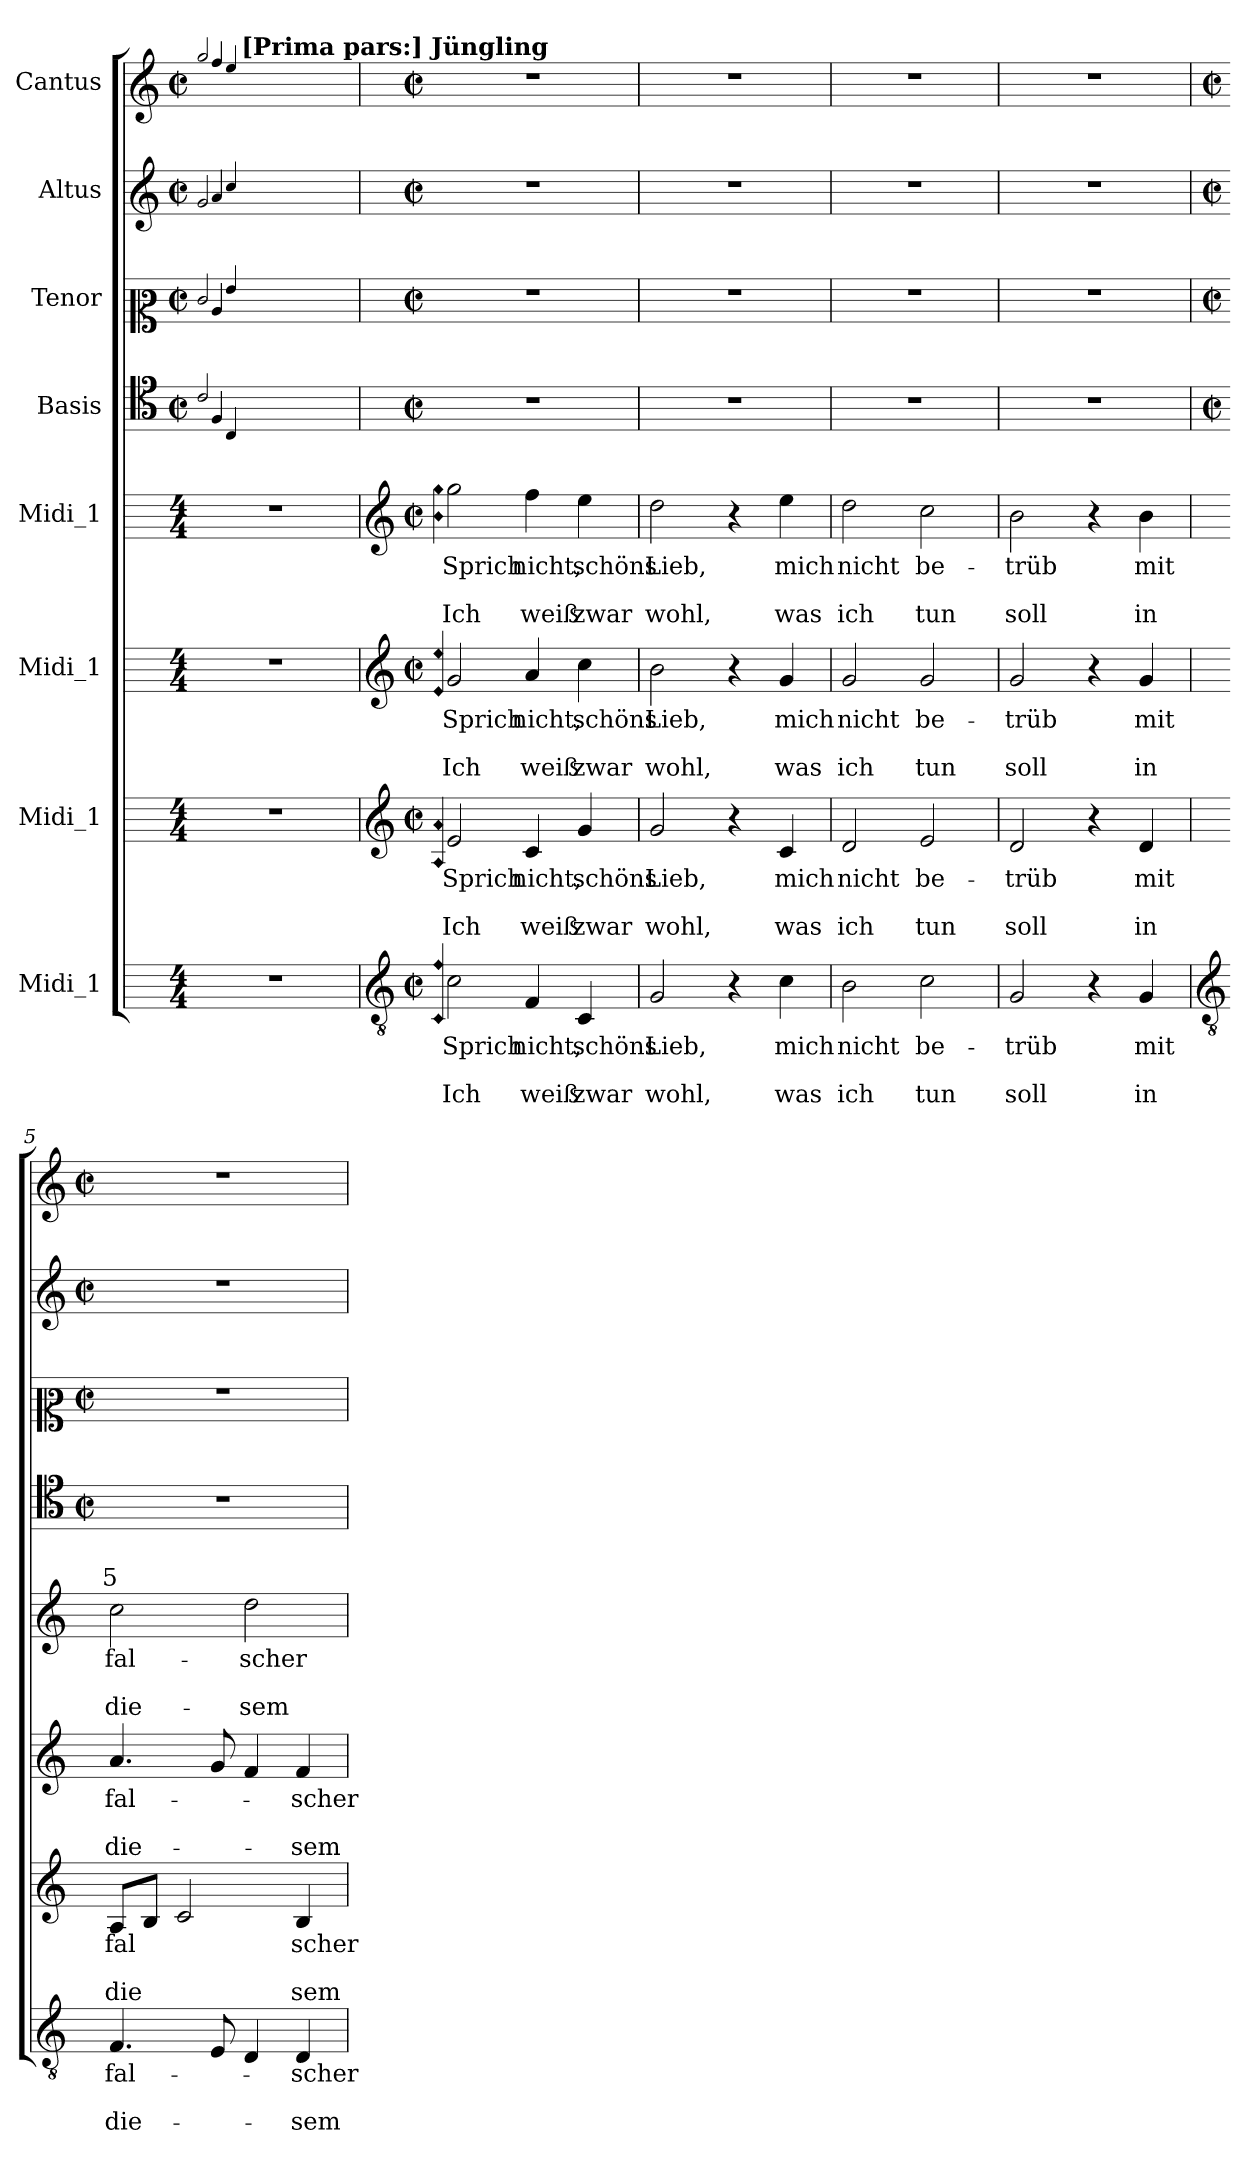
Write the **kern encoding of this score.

**kern	**text	**text	**text	**kern	**text	**text	**text	**kern	**text	**text	**text	**kern	**text	**text	**text	**kern	**kern	**kern	**kern
*part8	*part8	*part8	*part8	*part7	*part7	*part7	*part7	*part6	*part6	*part6	*part6	*part5	*part5	*part5	*part5	*part4	*part3	*part2	*part1
*staff8	*staff8	*staff8	*staff8	*staff7	*staff7	*staff7	*staff7	*staff6	*staff6	*staff6	*staff6	*staff5	*staff5	*staff5	*staff5	*staff4	*staff3	*staff2	*staff1
*I"Midi_1	*	*	*	*I"Midi_1	*	*	*	*I"Midi_1	*	*	*	*I"Midi_1	*	*	*	*I"Basis	*I"Tenor	*I"Altus	*I"Cantus
*	*	*	*	*	*	*	*	*	*	*	*	*	*	*	*	*clefC4	*clefC2	*clefG2	*clefG2
*	*	*	*	*	*	*	*	*	*	*	*	*	*	*	*	*k[]	*k[]	*k[]	*k[]
*	*	*	*	*	*	*	*	*	*	*	*	*	*	*	*	*C:	*C:	*C:	*C:
*M4/4	*	*	*	*M4/4	*	*	*	*M4/4	*	*	*	*M4/4	*	*	*	*M2/2	*M2/2	*M2/2	*M2/2
*	*	*	*	*	*	*	*	*	*	*	*	*	*	*	*	*met(c|)	*met(c|)	*met(c|)	*met(c|)
=	=	=	=	=	=	=	=	=	=	=	=	=	=	=	=	=	=	=	=
.	.	.	.	.	.	.	.	.	.	.	.	.	.	.	.	2qqc	2qqe/	2qqg/	2qqgg
.	.	.	.	.	.	.	.	.	.	.	.	.	.	.	.	4qqF	4qqc	4qqa	4qqff
.	.	.	.	.	.	.	.	.	.	.	.	.	.	.	.	4qqC	4qqg	4qqcc	4qqee
!	!	!	!	!	!	!	!	!	!	!	!	!	!	!	!	!	!	!	!LO:TX:a:B:t=[Prima pars&colon;] Jüngling
1r	.	.	.	1r	.	.	.	1r	.	.	.	1r	.	.	.	1ryy	1ryy	1ryy	1ryy
!!LO:LB:g=z
=1	=1	=1	=1	=1	=1	=1	=1	=1	=1	=1	=1	=1	=1	=1	=1	=1	=1	=1	=1
*clefGv2	*	*	*	*clefG2	*	*	*	*clefG2	*	*	*	*clefG2	*	*	*	*	*	*	*
*k[]	*	*	*	*k[]	*	*	*	*k[]	*	*	*	*k[]	*	*	*	*	*	*	*
*C:	*	*	*	*C:	*	*	*	*C:	*	*	*	*C:	*	*	*	*	*	*	*
*M2/2	*	*	*	*M2/2	*	*	*	*M2/2	*	*	*	*M2/2	*	*	*	*M2/2	*M2/2	*M2/2	*M2/2
*met(c|)	*	*	*	*met(c|)	*	*	*	*met(c|)	*	*	*	*met(c|)	*	*	*	*met(c|)	*met(c|)	*met(c|)	*met(c|)
!	!	!	!	!	!	!	!	!	!	!	!	!LO:N:n=1:head=diamond	!	!	!	!	!	!	!
!	!	!	!	!	!	!	!	!LO:N:n=1:head=diamond	!	!	!	!LO:N:n=2:head=diamond	!	!	!	!	!	!	!
!	!	!	!	!LO:N:n=1:head=diamond	!	!	!	!LO:N:n=2:head=diamond	!	!	!	!	!	!	!	!	!	!	!
!LO:N:n=1:head=diamond	!	!	!	!LO:N:n=2:head=diamond	!	!	!	!	!	!	!	!	!	!	!	!	!	!	!
!LO:N:n=2:head=diamond	!	!	!	!	!	!	!	!	!	!	!	!	!	!	!	!	!	!	!
4qqC 4qqf	.	.	.	4qqA 4qqa	.	.	.	4qqe 4qqee	.	.	.	4qqb 4qqgg	.	.	.	.	.	.	.
!	!LO:LY:b	!	!LO:LY:b	!	!LO:LY:b	!	!LO:LY:b	!	!LO:LY:b	!	!LO:LY:b	!	!LO:LY:b	!	!LO:LY:b	!	!	!	!
2c	Sprich	.	Ich	2e	Sprich	.	Ich	2g	Sprich	.	Ich	2gg	Sprich	.	Ich	1r	1r	1r	1r
!	!LO:LY:b	!	!LO:LY:b	!	!LO:LY:b	!	!LO:LY:b	!	!LO:LY:b	!	!LO:LY:b	!	!LO:LY:b	!	!LO:LY:b	!	!	!	!
4F	nicht,	.	weiß	4c	nicht,	.	weiß	4a	nicht,	.	weiß	4ff	nicht,	.	weiß	.	.	.	.
!	!LO:LY:b	!	!LO:LY:b	!	!LO:LY:b	!	!LO:LY:b	!	!LO:LY:b	!	!LO:LY:b	!	!LO:LY:b	!	!LO:LY:b	!	!	!	!
4C	schöns	.	zwar	4g	schöns	.	zwar	4cc	schöns	.	zwar	4ee	schöns	.	zwar	.	.	.	.
=2	=2	=2	=2	=2	=2	=2	=2	=2	=2	=2	=2	=2	=2	=2	=2	=2	=2	=2	=2
!	!LO:LY:b	!	!LO:LY:b	!	!LO:LY:b	!	!LO:LY:b	!	!LO:LY:b	!	!LO:LY:b	!	!LO:LY:b	!	!LO:LY:b	!	!	!	!
2G	Lieb,	.	wohl,	2g	Lieb,	.	wohl,	2b	Lieb,	.	wohl,	2dd	Lieb,	.	wohl,	1r	1r	1r	1r
4r	.	.	.	4r	.	.	.	4r	.	.	.	4r	.	.	.	.	.	.	.
!	!LO:LY:b	!	!LO:LY:b	!	!LO:LY:b	!	!LO:LY:b	!	!LO:LY:b	!	!LO:LY:b	!	!LO:LY:b	!	!LO:LY:b	!	!	!	!
4c	mich	.	was	4c	mich	.	was	4g	mich	.	was	4ee	mich	.	was	.	.	.	.
=3	=3	=3	=3	=3	=3	=3	=3	=3	=3	=3	=3	=3	=3	=3	=3	=3	=3	=3	=3
!	!LO:LY:b	!	!LO:LY:b	!	!LO:LY:b	!	!LO:LY:b	!	!LO:LY:b	!	!LO:LY:b	!	!LO:LY:b	!	!LO:LY:b	!	!	!	!
2B	nicht	.	ich	2d	nicht	.	ich	2g	nicht	.	ich	2dd	nicht	.	ich	1r	1r	1r	1r
!	!LO:LY:b	!	!LO:LY:b	!	!LO:LY:b	!	!LO:LY:b	!	!LO:LY:b	!	!LO:LY:b	!	!LO:LY:b	!	!LO:LY:b	!	!	!	!
2c	be-	.	-tun	2e	be-	.	-tun	2g	be-	.	-tun	2cc	be-	.	-tun	.	.	.	.
=4	=4	=4	=4	=4	=4	=4	=4	=4	=4	=4	=4	=4	=4	=4	=4	=4	=4	=4	=4
!	!LO:LY:b	!	!LO:LY:b	!	!LO:LY:b	!	!LO:LY:b	!	!LO:LY:b	!	!LO:LY:b	!	!LO:LY:b	!	!LO:LY:b	!	!	!	!
2G	trüb	.	soll	2d	trüb	.	soll	2g	trüb	.	soll	2b	trüb	.	soll	1r	1r	1r	1r
4r	.	.	.	4r	.	.	.	4r	.	.	.	4r	.	.	.	.	.	.	.
!	!LO:LY:b	!	!LO:LY:b	!	!LO:LY:b	!	!LO:LY:b	!	!LO:LY:b	!	!LO:LY:b	!	!LO:LY:b	!	!LO:LY:b	!	!	!	!
4G	mit	.	in	4d	mit	.	in	4g	mit	.	in	4b	mit	.	in	.	.	.	.
!!LO:LB:g=z
=5	=5	=5	=5	=5	=5	=5	=5	=5	=5	=5	=5	=5	=5	=5	=5	=5	=5	=5	=5
*clefGv2	*	*	*	*	*	*	*	*	*	*	*	*	*	*	*	*	*	*	*
*	*	*	*	*	*	*	*	*	*	*	*	*	*	*	*	*M2/2	*M2/2	*M2/2	*M2/2
*	*	*	*	*	*	*	*	*	*	*	*	*	*	*	*	*met(c|)	*met(c|)	*met(c|)	*met(c|)
!	!	!	!	!	!	!	!	!	!	!	!	!LO:TX:a:cj:t=5	!	!	!	!	!	!	!
!	!LO:LY:b	!	!LO:LY:b	!	!LO:LY:b	!	!LO:LY:b	!	!LO:LY:b	!	!LO:LY:b	!	!LO:LY:b	!	!LO:LY:b	!	!	!	!
4.F	fal-	.	-die-	8AL	fal	.	die	4.a	fal-	.	-die-	2cc	fal-	.	-die-	1r	1r	1r	1r
.	.	.	.	8BJ	.	.	.	.	.	.	.	.	.	.	.	.	.	.	.
.	.	.	.	2c	.	.	.	.	.	.	.	.	.	.	.	.	.	.	.
8E	.	.	.	.	.	.	.	8g	.	.	.	.	.	.	.	.	.	.	.
!	!	!	!	!	!	!	!	!	!	!	!	!	!LO:LY:b	!	!LO:LY:b	!	!	!	!
4D	.	.	.	.	.	.	.	4f	.	.	.	2dd	-scher	.	sem	.	.	.	.
!	!LO:LY:b	!	!LO:LY:b	!	!LO:LY:b	!	!LO:LY:b	!	!LO:LY:b	!	!LO:LY:b	!	!	!	!	!	!	!	!
4D	-scher	.	sem	4B	scher	.	sem	4f	-scher	.	sem	.	.	.	.	.	.	.	.
=	=	=	=	=	=	=	=	=	=	=	=	=	=	=	=	=	=	=	=
*-	*-	*-	*-	*-	*-	*-	*-	*-	*-	*-	*-	*-	*-	*-	*-	*-	*-	*-	*-
